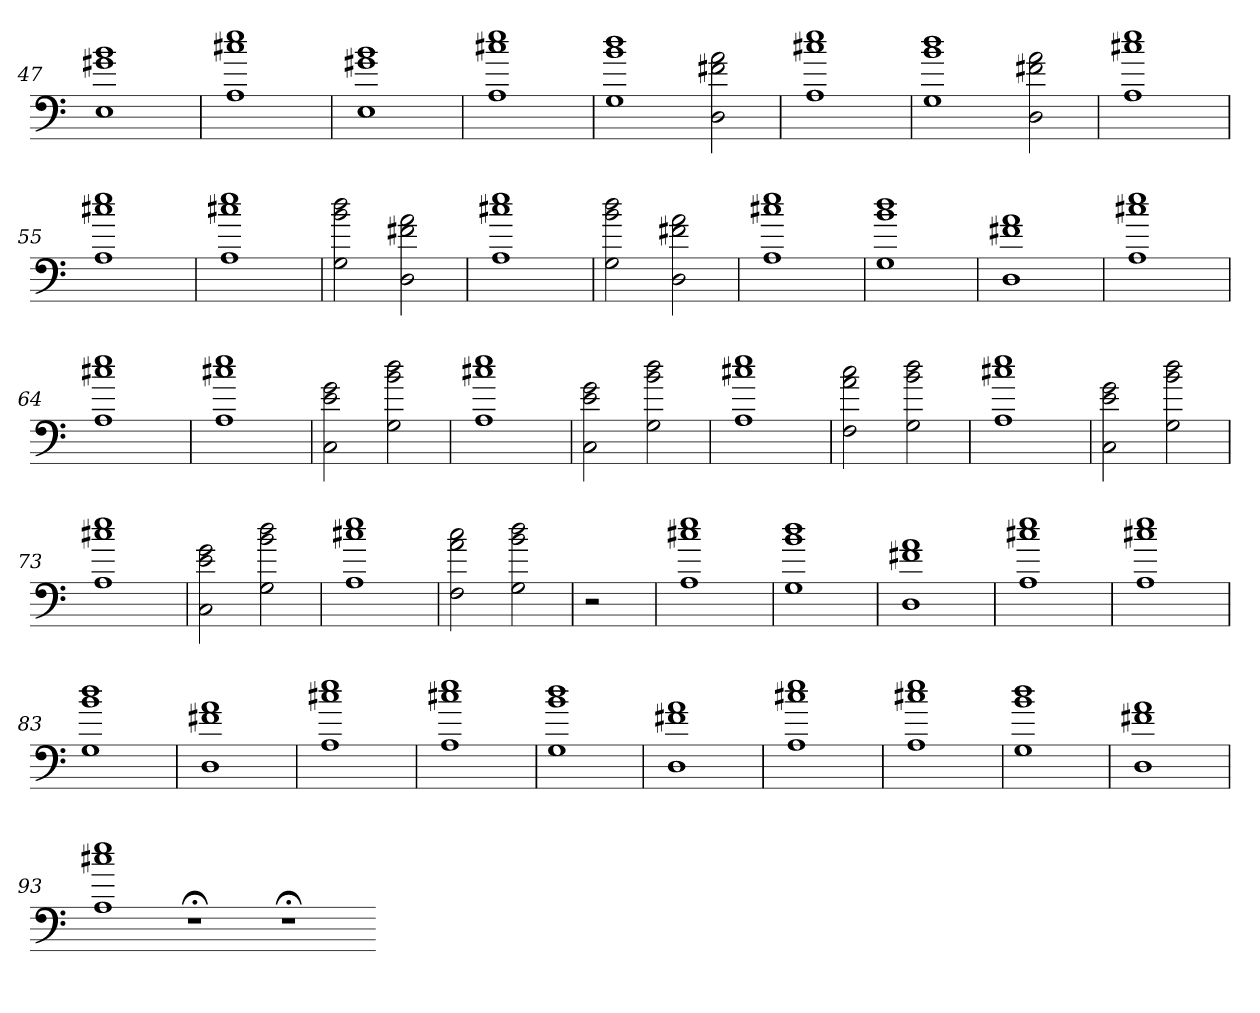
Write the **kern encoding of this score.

**kern
*part1
*staff1
=47
1E 1g#X 1b
=48
1A 1cc#X 1ee
=49
1E 1g#X 1b
=50
1A 1cc#X 1ee
=51
1G 1b 1dd
2D 2f#X 2a
=52
1A 1cc#X 1ee
=53
1G 1b 1dd
2D 2f#X 2a
=54
1A 1cc#X 1ee
=55
1A 1cc#X 1ee
=56
1A 1cc#X 1ee
=57
2G 2b 2dd
2D 2f#X 2a
=58
1A 1cc#X 1ee
=59
2G 2b 2dd
2D 2f#X 2a
=60
1A 1cc#X 1ee
=61
1G 1b 1dd
=62
1D 1f#X 1a
=63
1A 1cc#X 1ee
=64
1A 1cc#X 1ee
=65
1A 1cc#X 1ee
=66
2C 2e 2g
2G 2b 2dd
=67
1A 1cc#X 1ee
=68
2C 2e 2g
2G 2b 2dd
=69
1A 1cc#X 1ee
=70
2F 2a 2cc
2G 2b 2dd
=71
1A 1cc#X 1ee
=72
2C 2e 2g
2G 2b 2dd
=73
1A 1cc#X 1ee
=74
2C 2e 2g
2G 2b 2dd
=75
1A 1cc#X 1ee
=76
2F 2a 2cc
2G 2b 2dd
=77
2r
=78
1A 1cc#X 1ee
=79
1G 1b 1dd
=80
1D 1f#X 1a
=81
1A 1cc#X 1ee
=82
1A 1cc#X 1ee
=83
1G 1b 1dd
=84
1D 1f#X 1a
=85
1A 1cc#X 1ee
=86
1A 1cc#X 1ee
=87
1G 1b 1dd
=88
1D 1f#X 1a
=89
1A 1cc#X 1ee
=90
1A 1cc#X 1ee
=91
1G 1b 1dd
=92
1D 1f#X 1a
=93
1A 1cc#X 1ee
1r;<
1r;<
=-
*-
